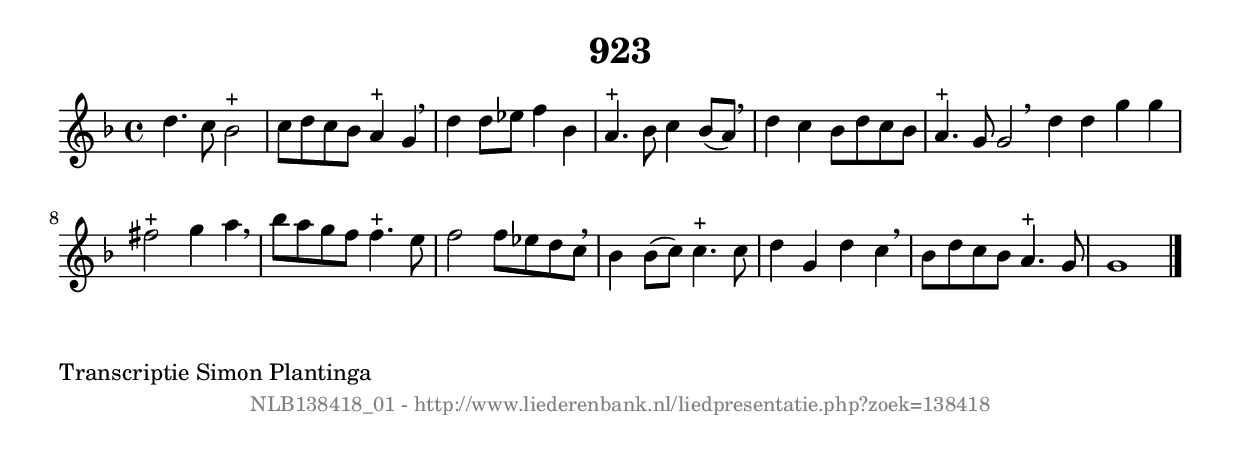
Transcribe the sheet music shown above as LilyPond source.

%
% produced by wce2krn 1.64 (7 June 2014)
%
\version"2.16"
#(append! paper-alist '(("long" . (cons (* 210 mm) (* 2000 mm)))))
#(set-default-paper-size "long")
sb = {\breathe}
mBreak = {\breathe }
bBreak = {\breathe }
x = {\once\override NoteHead #'style = #'cross }
gl=\glissando
itime={\override Staff.TimeSignature #'stencil = ##f }
ficta = {\once\set suggestAccidentals = ##t}
fine = {\once\override Score.RehearsalMark #'self-alignment-X = #1 \mark \markup {\italic{Fine}}}
dc = {\once\override Score.RehearsalMark #'self-alignment-X = #1 \mark \markup {\italic{D.C.}}}
dcf = {\once\override Score.RehearsalMark #'self-alignment-X = #1 \mark \markup {\italic{D.C. al Fine}}}
dcc = {\once\override Score.RehearsalMark #'self-alignment-X = #1 \mark \markup {\italic{D.C. al Coda}}}
ds = {\once\override Score.RehearsalMark #'self-alignment-X = #1 \mark \markup {\italic{D.S.}}}
dsf = {\once\override Score.RehearsalMark #'self-alignment-X = #1 \mark \markup {\italic{D.S. al Fine}}}
dsc = {\once\override Score.RehearsalMark #'self-alignment-X = #1 \mark \markup {\italic{D.S. al Coda}}}
pv = {\set Score.repeatCommands = #'((volta "1"))}
sv = {\set Score.repeatCommands = #'((volta "2"))}
tv = {\set Score.repeatCommands = #'((volta "3"))}
qv = {\set Score.repeatCommands = #'((volta "4"))}
xv = {\set Score.repeatCommands = #'((volta #f))}
\header{ tagline = ""
title = "923"
}
\score {{
\key g \dorian
\relative g'
{
\set melismaBusyProperties = #'()
\time 4/4
\tempo 4=120
\override Score.MetronomeMark #'transparent = ##t
\override Score.RehearsalMark #'break-visibility = #(vector #t #t #f)
d'4. c8 bes2^"+" | c8 d8 c8 bes8 a4^"+" g4 \sb | d'4 d8 ees8 f4 bes,4 | a4.^"+" bes8 c4 bes8( a8) \sb | d4 c4 bes8 d8 c8 bes8 | a4.^"+" g8 g2 \bar ":|:" \bBreak
d'4 d4 g4 g4 | fis2^"+" g4 a4 \sb | bes8 a8 g8 f8 f4.^"+" e8 | f2 f8 ees8 d8 c8 | \mBreak \bar "|"
bes4 bes8( c8) c4.^"+" c8 | d4 g,4 d'4 c4 \sb | bes8 d8 c8 bes8 a4.^"+" g8 | g1 \bar "|."
 }}
 \midi { }
 \layout {
            indent = 0.0\cm
}
}
\markup { \wordwrap-string #" 
Transcriptie Simon Plantinga
"}
\markup { \vspace #0 } \markup { \with-color #grey \fill-line { \center-column { \smaller "NLB138418_01 - http://www.liederenbank.nl/liedpresentatie.php?zoek=138418" } } }
